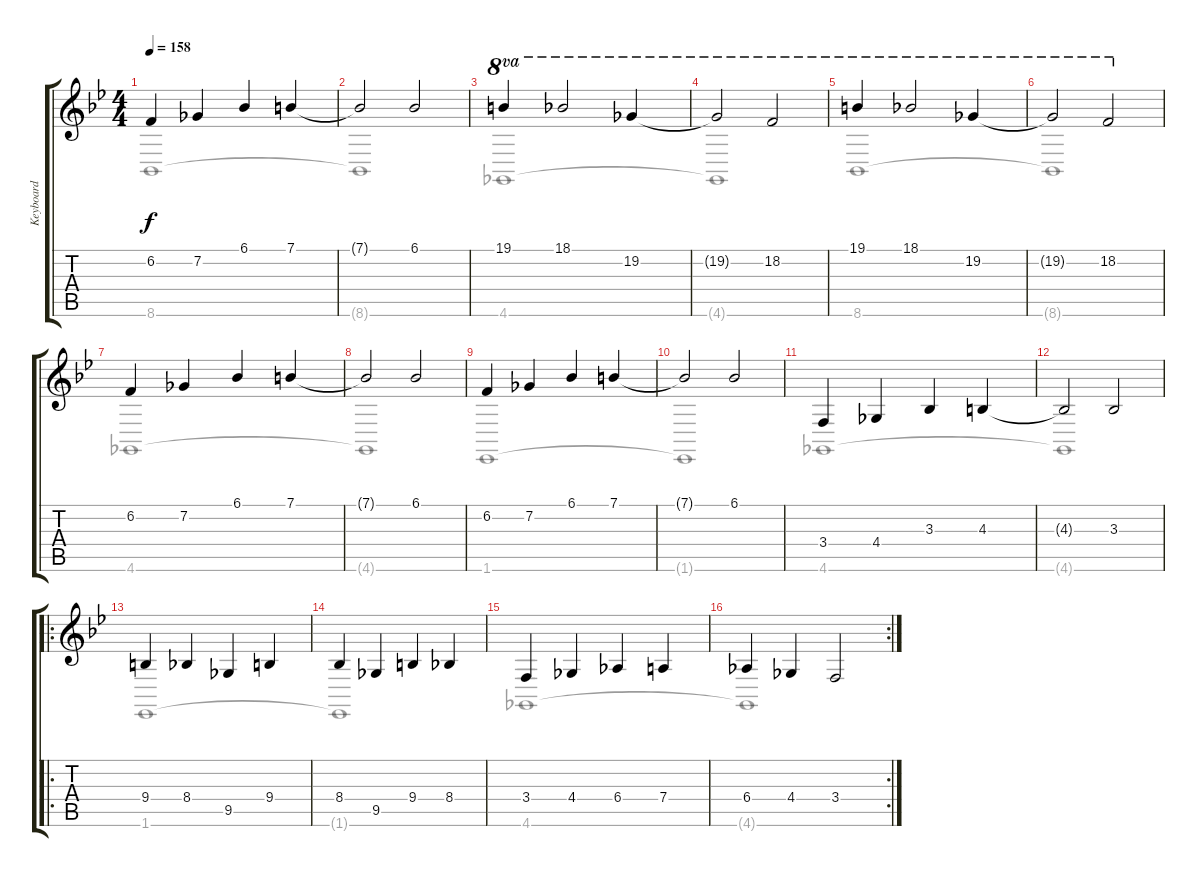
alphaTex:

\track ("Keyboard" "Keyboard") {instrument synthstrings1}
\staff {score tabs}
\tuning (E4 B3 G3 D3 A2 D2) {hide}
\voice
\ts (4 4)
\tempo 158
\clef g2
\ks bb
6.2.4{dy f} 7.2.4 6.1.4 7.1.4 |
7.1{t}.2 6.1.2 |
19.1.4{ot 8va} 18.1.2{ot 8va} 19.2.4{ot 8va} |
19.2{t}.2{ot 8va} 18.2.2{ot 8va} |
19.1.4{ot 8va} 18.1.2{ot 8va} 19.2.4{ot 8va} |
19.2{t}.2{ot 8va} 18.2.2{ot 8va} |
6.2.4 7.2.4 6.1.4 7.1.4 |
7.1{t}.2 6.1.2 |
6.2.4 7.2.4 6.1.4 7.1.4 |
7.1{t}.2 6.1.2 |
3.4.4 4.4.4 3.3.4 4.3.4 |
4.3{t}.2 3.3.2 |
\ro
9.4.4 8.4.4 9.5.4 9.4.4 |
8.4.4 9.5.4 9.4.4 8.4.4 |
3.4.4 4.4.4 6.4.4 7.4.4 |
\rc 2
6.4.4 4.4.4 3.4.2
\voice
\clef g2
\ottava regular
\simile none
\ks bb
8.6.1{dy f} |
8.6{t}.1 |
4.6.1 |
4.6{t}.1 |
8.6.1 |
8.6{t}.1 |
4.6.1 |
4.6{t}.1 |
1.6.1 |
1.6{t}.1 |
4.6.1 |
4.6{t}.1 |
1.6.1 |
1.6{t}.1 |
4.6.1 |
4.6{t}.1
